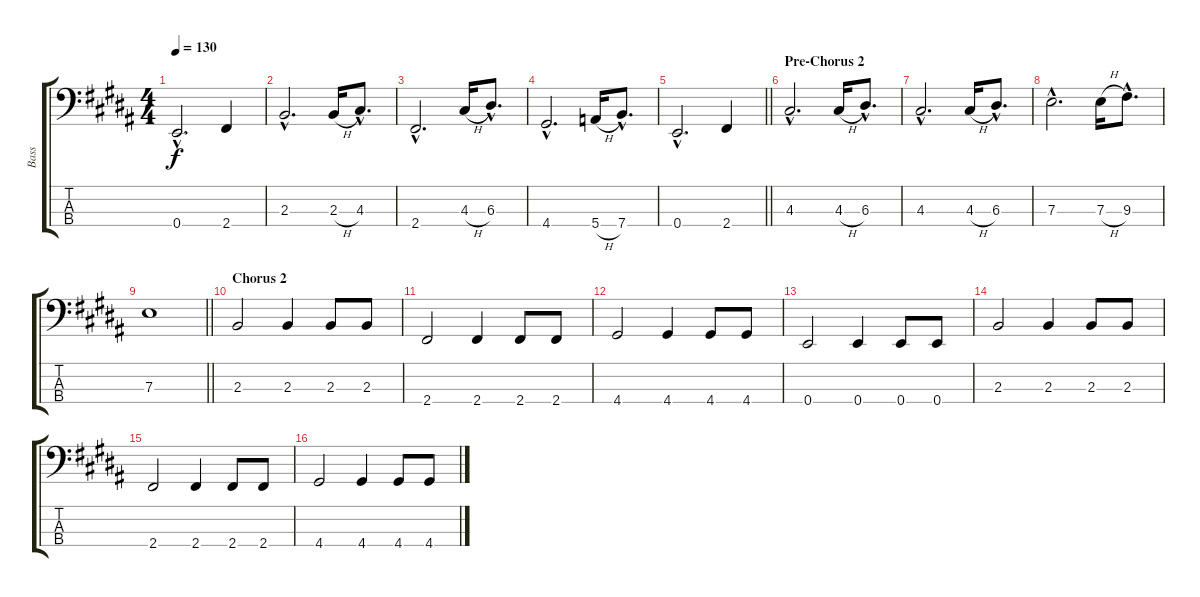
\track ("Bass" "Bass") {instrument electricbassfinger}
\staff {score tabs}
\tuning (G2 D2 A1 E1) {hide}
\ts (4 4)
\tempo 130
\clef f4
\ks b
0.4{hac}.2{d dy f} 2.4.4 |
2.3{hac}.2{d} 2.3{h}.16 4.3{hac}.8{d} |
2.4{hac}.2{d} 4.3{h}.16 6.3{hac}.8{d} |
4.4{hac}.2{d} 5.4{h}.16 7.4{hac}.8{d} |
\barLineRight lightlight
0.4{hac}.2{d} 2.4.4 |
\section ("" "Pre-Chorus 2")
4.3{hac}.2{d} 4.3{h}.16 6.3{hac}.8{d} |
4.3{hac}.2{d} 4.3{h}.16 6.3{hac}.8{d} |
7.3{hac}.2{d} 7.3{h}.16 9.3{hac}.8{d} |
\barLineRight lightlight
7.3.1 |
\section ("" "Chorus 2")
2.3.2 2.3.4 2.3.8 2.3.8 |
2.4.2 2.4.4 2.4.8 2.4.8 |
4.4.2 4.4.4 4.4.8 4.4.8 |
0.4.2 0.4.4 0.4.8 0.4.8 |
2.3.2 2.3.4 2.3.8 2.3.8 |
2.4.2 2.4.4 2.4.8 2.4.8 |
4.4.2 4.4.4 4.4.8 4.4.8
